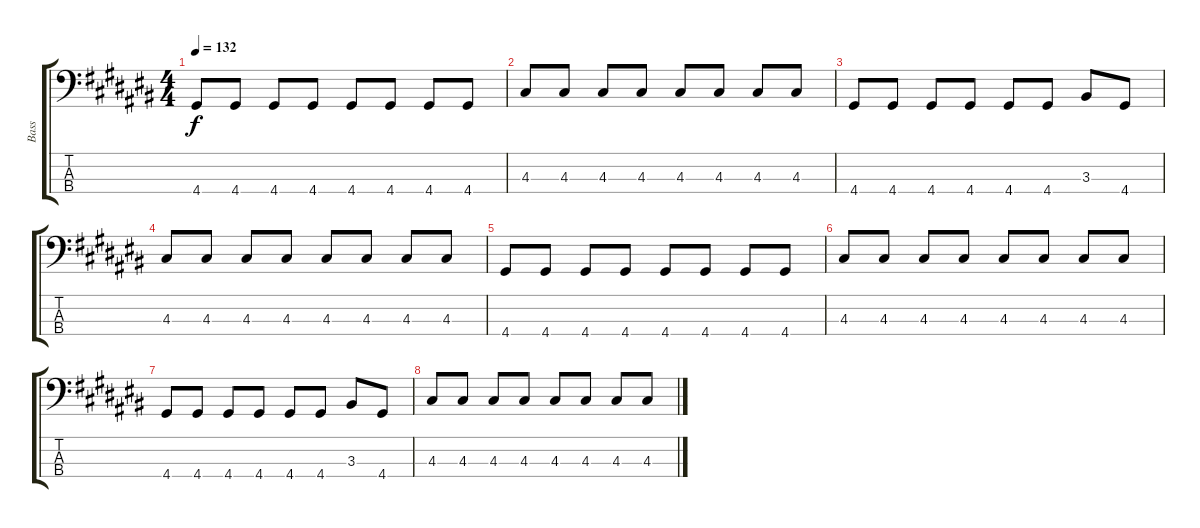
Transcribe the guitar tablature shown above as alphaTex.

\track ("Bass" "Bass") {instrument electricbasspick}
\staff {score tabs}
\tuning (G2 D2 A1 E1) {hide}
\ts (4 4)
\tempo 132
\clef f4
\ks c#
4.4.8{dy f} 4.4.8 4.4.8 4.4.8 4.4.8 4.4.8 4.4.8 4.4.8 |
4.3.8 4.3.8 4.3.8 4.3.8 4.3.8 4.3.8 4.3.8 4.3.8 |
4.4.8 4.4.8 4.4.8 4.4.8 4.4.8 4.4.8 3.3.8 4.4.8 |
4.3.8 4.3.8 4.3.8 4.3.8 4.3.8 4.3.8 4.3.8 4.3.8 |
4.4.8 4.4.8 4.4.8 4.4.8 4.4.8 4.4.8 4.4.8 4.4.8 |
4.3.8 4.3.8 4.3.8 4.3.8 4.3.8 4.3.8 4.3.8 4.3.8 |
4.4.8 4.4.8 4.4.8 4.4.8 4.4.8 4.4.8 3.3.8 4.4.8 |
4.3.8 4.3.8 4.3.8 4.3.8 4.3.8 4.3.8 4.3.8 4.3.8
